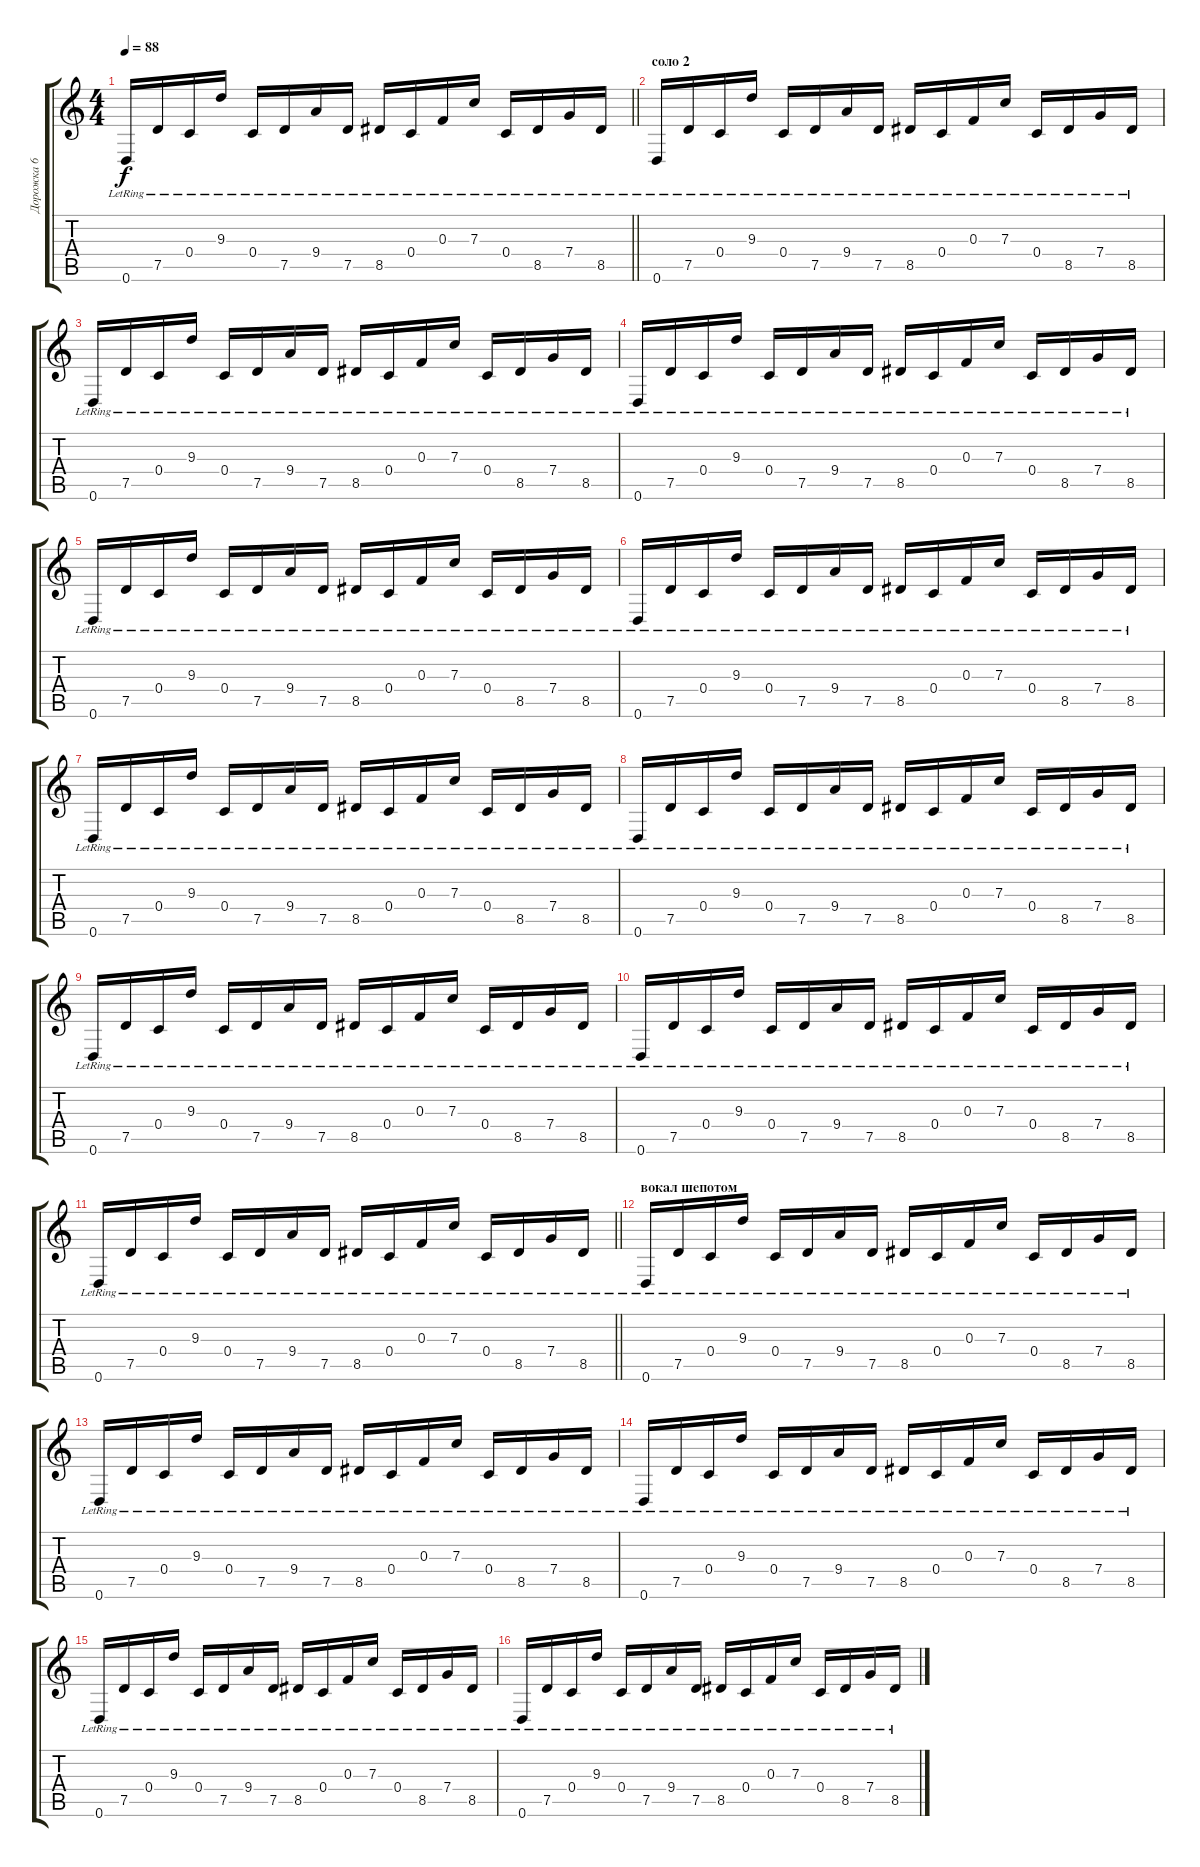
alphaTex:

\track ("Дорожка 6" "Дорожка 6") {instrument acousticguitarsteel}
\staff {score tabs}
\tuning (D4 A3 F3 C3 G2 D2) {hide}
\ts (4 4)
\tempo 88
\clef g2
\barLineRight lightlight
\ks c
0.6{lr}.16{dy f} 7.5{lr}.16 0.4{lr}.16 9.3{lr}.16 0.4{lr}.16 7.5{lr}.16 9.4{lr}.16 7.5{lr}.16 8.5{lr}.16 0.4{lr}.16 0.3{lr}.16 7.3{lr}.16 0.4{lr}.16 8.5{lr}.16 7.4{lr}.16 8.5{lr}.16 |
\section ("" "соло 2")
0.6{lr}.16 7.5{lr}.16 0.4{lr}.16 9.3{lr}.16 0.4{lr}.16 7.5{lr}.16 9.4{lr}.16 7.5{lr}.16 8.5{lr}.16 0.4{lr}.16 0.3{lr}.16 7.3{lr}.16 0.4{lr}.16 8.5{lr}.16 7.4{lr}.16 8.5{lr}.16 |
0.6{lr}.16 7.5{lr}.16 0.4{lr}.16 9.3{lr}.16 0.4{lr}.16 7.5{lr}.16 9.4{lr}.16 7.5{lr}.16 8.5{lr}.16 0.4{lr}.16 0.3{lr}.16 7.3{lr}.16 0.4{lr}.16 8.5{lr}.16 7.4{lr}.16 8.5{lr}.16 |
0.6{lr}.16 7.5{lr}.16 0.4{lr}.16 9.3{lr}.16 0.4{lr}.16 7.5{lr}.16 9.4{lr}.16 7.5{lr}.16 8.5{lr}.16 0.4{lr}.16 0.3{lr}.16 7.3{lr}.16 0.4{lr}.16 8.5{lr}.16 7.4{lr}.16 8.5{lr}.16 |
0.6{lr}.16 7.5{lr}.16 0.4{lr}.16 9.3{lr}.16 0.4{lr}.16 7.5{lr}.16 9.4{lr}.16 7.5{lr}.16 8.5{lr}.16 0.4{lr}.16 0.3{lr}.16 7.3{lr}.16 0.4{lr}.16 8.5{lr}.16 7.4{lr}.16 8.5{lr}.16 |
0.6{lr}.16 7.5{lr}.16 0.4{lr}.16 9.3{lr}.16 0.4{lr}.16 7.5{lr}.16 9.4{lr}.16 7.5{lr}.16 8.5{lr}.16 0.4{lr}.16 0.3{lr}.16 7.3{lr}.16 0.4{lr}.16 8.5{lr}.16 7.4{lr}.16 8.5{lr}.16 |
0.6{lr}.16 7.5{lr}.16 0.4{lr}.16 9.3{lr}.16 0.4{lr}.16 7.5{lr}.16 9.4{lr}.16 7.5{lr}.16 8.5{lr}.16 0.4{lr}.16 0.3{lr}.16 7.3{lr}.16 0.4{lr}.16 8.5{lr}.16 7.4{lr}.16 8.5{lr}.16 |
0.6{lr}.16 7.5{lr}.16 0.4{lr}.16 9.3{lr}.16 0.4{lr}.16 7.5{lr}.16 9.4{lr}.16 7.5{lr}.16 8.5{lr}.16 0.4{lr}.16 0.3{lr}.16 7.3{lr}.16 0.4{lr}.16 8.5{lr}.16 7.4{lr}.16 8.5{lr}.16 |
0.6{lr}.16 7.5{lr}.16 0.4{lr}.16 9.3{lr}.16 0.4{lr}.16 7.5{lr}.16 9.4{lr}.16 7.5{lr}.16 8.5{lr}.16 0.4{lr}.16 0.3{lr}.16 7.3{lr}.16 0.4{lr}.16 8.5{lr}.16 7.4{lr}.16 8.5{lr}.16 |
0.6{lr}.16 7.5{lr}.16 0.4{lr}.16 9.3{lr}.16 0.4{lr}.16 7.5{lr}.16 9.4{lr}.16 7.5{lr}.16 8.5{lr}.16 0.4{lr}.16 0.3{lr}.16 7.3{lr}.16 0.4{lr}.16 8.5{lr}.16 7.4{lr}.16 8.5{lr}.16 |
\barLineRight lightlight
0.6{lr}.16 7.5{lr}.16 0.4{lr}.16 9.3{lr}.16 0.4{lr}.16 7.5{lr}.16 9.4{lr}.16 7.5{lr}.16 8.5{lr}.16 0.4{lr}.16 0.3{lr}.16 7.3{lr}.16 0.4{lr}.16 8.5{lr}.16 7.4{lr}.16 8.5{lr}.16 |
\section ("" "вокал шепотом")
0.6{lr}.16 7.5{lr}.16 0.4{lr}.16 9.3{lr}.16 0.4{lr}.16 7.5{lr}.16 9.4{lr}.16 7.5{lr}.16 8.5{lr}.16 0.4{lr}.16 0.3{lr}.16 7.3{lr}.16 0.4{lr}.16 8.5{lr}.16 7.4{lr}.16 8.5{lr}.16 |
0.6{lr}.16 7.5{lr}.16 0.4{lr}.16 9.3{lr}.16 0.4{lr}.16 7.5{lr}.16 9.4{lr}.16 7.5{lr}.16 8.5{lr}.16 0.4{lr}.16 0.3{lr}.16 7.3{lr}.16 0.4{lr}.16 8.5{lr}.16 7.4{lr}.16 8.5{lr}.16 |
0.6{lr}.16 7.5{lr}.16 0.4{lr}.16 9.3{lr}.16 0.4{lr}.16 7.5{lr}.16 9.4{lr}.16 7.5{lr}.16 8.5{lr}.16 0.4{lr}.16 0.3{lr}.16 7.3{lr}.16 0.4{lr}.16 8.5{lr}.16 7.4{lr}.16 8.5{lr}.16 |
0.6{lr}.16 7.5{lr}.16 0.4{lr}.16 9.3{lr}.16 0.4{lr}.16 7.5{lr}.16 9.4{lr}.16 7.5{lr}.16 8.5{lr}.16 0.4{lr}.16 0.3{lr}.16 7.3{lr}.16 0.4{lr}.16 8.5{lr}.16 7.4{lr}.16 8.5{lr}.16 |
0.6{lr}.16 7.5{lr}.16 0.4{lr}.16 9.3{lr}.16 0.4{lr}.16 7.5{lr}.16 9.4{lr}.16 7.5{lr}.16 8.5{lr}.16 0.4{lr}.16 0.3{lr}.16 7.3{lr}.16 0.4{lr}.16 8.5{lr}.16 7.4{lr}.16 8.5{lr}.16
